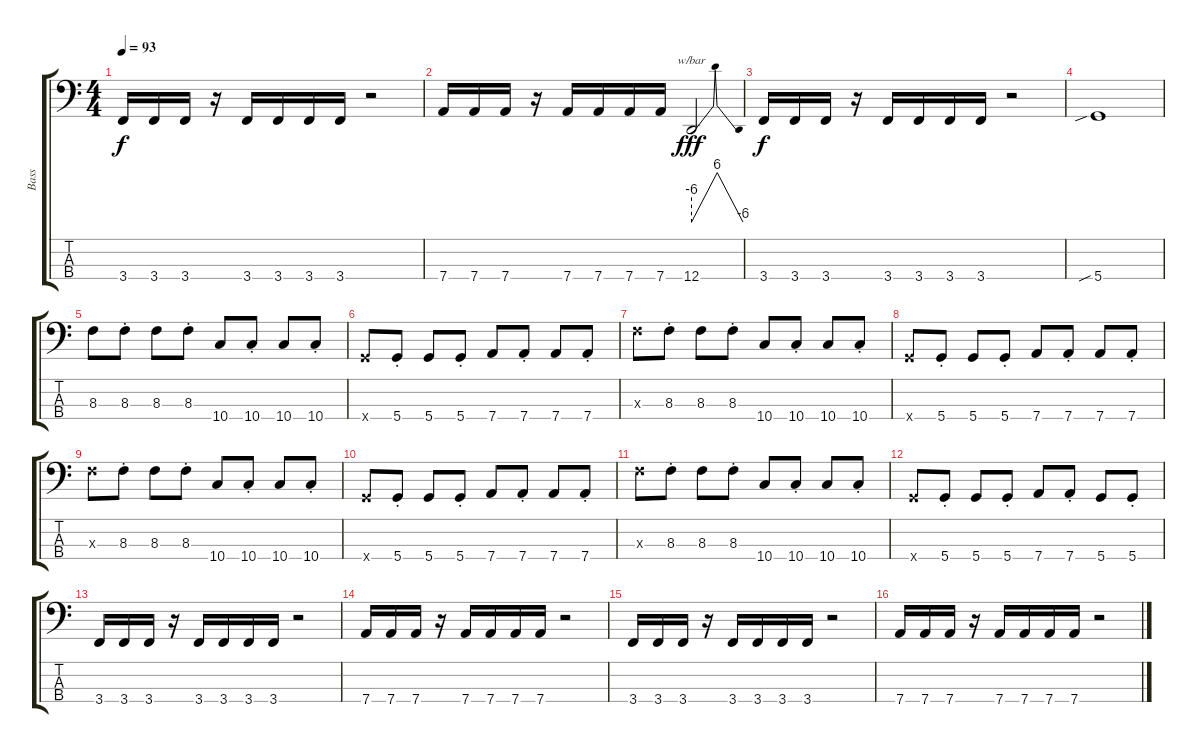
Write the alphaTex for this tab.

\track ("Bass" "Bass") {instrument electricbassfinger}
\staff {score tabs}
\tuning (G2 D2 A1 D1) {hide}
\ts (4 4)
\tempo 93
\clef f4
\ks c
3.4.16{dy f} 3.4.16 3.4.16 r.16 3.4.16 3.4.16 3.4.16 3.4.16 r.2 |
7.4.16 7.4.16 7.4.16 r.16 7.4.16 7.4.16 7.4.16 7.4.16 12.4.2{tbe (dip default 0 -24 16 24 60 -24) dy fff} |
3.4.16{dy f} 3.4.16 3.4.16 r.16 3.4.16 3.4.16 3.4.16 3.4.16 r.2 |
5.4{sib}.1 |
8.3.8 8.3{st}.8 8.3.8 8.3{st}.8 10.4.8 10.4{st}.8 10.4.8 10.4{st}.8 |
5.4{x}.8 5.4{st}.8 5.4.8 5.4{st}.8 7.4.8 7.4{st}.8 7.4.8 7.4{st}.8 |
8.3{x}.8 8.3{st}.8 8.3.8 8.3{st}.8 10.4.8 10.4{st}.8 10.4.8 10.4{st}.8 |
5.4{x}.8 5.4{st}.8 5.4.8 5.4{st}.8 7.4.8 7.4{st}.8 7.4.8 7.4{st}.8 |
8.3{x}.8 8.3{st}.8 8.3.8 8.3{st}.8 10.4.8 10.4{st}.8 10.4.8 10.4{st}.8 |
5.4{x}.8 5.4{st}.8 5.4.8 5.4{st}.8 7.4.8 7.4{st}.8 7.4.8 7.4{st}.8 |
8.3{x}.8 8.3{st}.8 8.3.8 8.3{st}.8 10.4.8 10.4{st}.8 10.4.8 10.4{st}.8 |
5.4{x}.8 5.4{st}.8 5.4.8 5.4{st}.8 7.4.8 7.4{st}.8 5.4.8 5.4{st}.8 |
3.4.16 3.4.16 3.4.16 r.16 3.4.16 3.4.16 3.4.16 3.4.16 r.2 |
7.4.16 7.4.16 7.4.16 r.16 7.4.16 7.4.16 7.4.16 7.4.16 r.2 |
3.4.16 3.4.16 3.4.16 r.16 3.4.16 3.4.16 3.4.16 3.4.16 r.2 |
7.4.16 7.4.16 7.4.16 r.16 7.4.16 7.4.16 7.4.16 7.4.16 r.2
